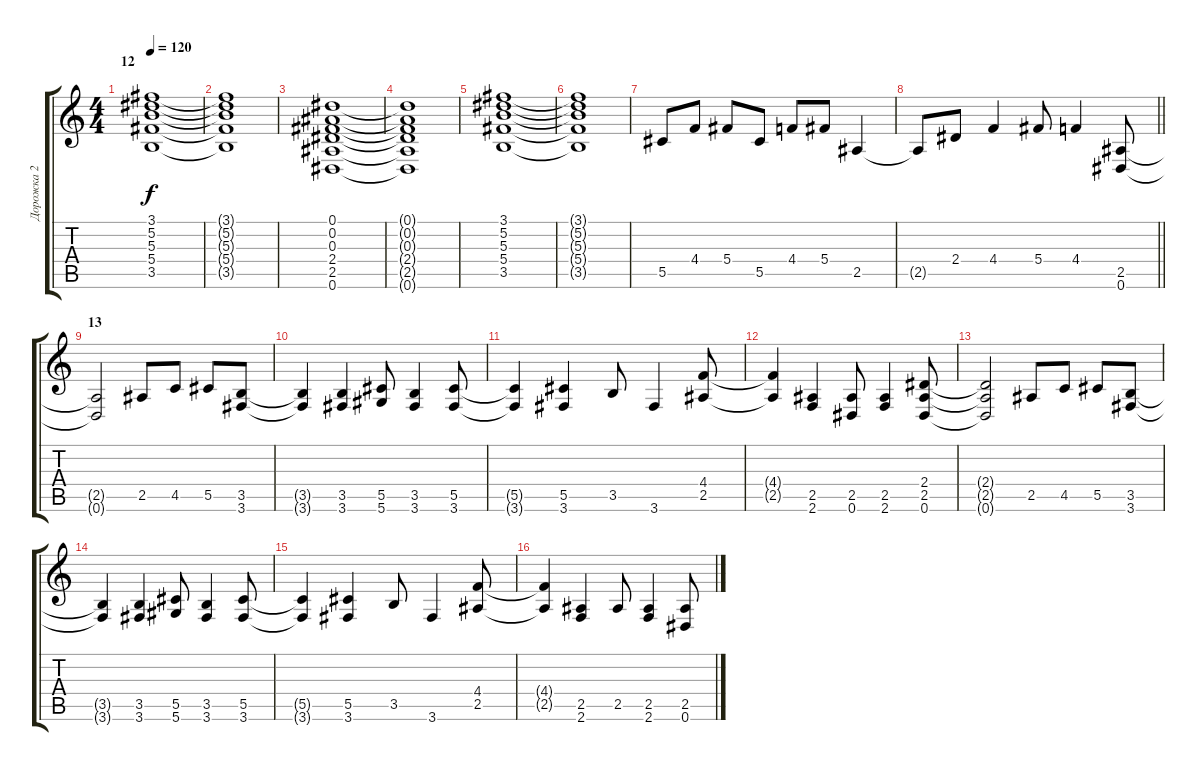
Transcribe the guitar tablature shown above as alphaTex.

\track ("Дорожка 2" "Дорожка 2") {instrument overdrivenguitar}
\staff {score tabs}
\tuning (Eb4 Bb3 Gb3 Db3 Ab2 Eb2) {hide}
\ts (4 4)
\section ("" "12")
\tempo 120
\clef g2
\ks c
(3.1 5.2 5.3 5.4 3.5).1{dy f volume 10 balance 16 instrument acousticguitarsteel} |
(3.1{t} 5.2{t} 5.3{t} 5.4{t} 3.5{t}).1 |
(0.1 0.2 0.3 2.4 2.5 0.6).1 |
(0.1{t} 0.2{t} 0.3{t} 2.4{t} 2.5{t} 0.6{t}).1 |
(3.1 5.2 5.3 5.4 3.5).1 |
(3.1{t} 5.2{t} 5.3{t} 5.4{t} 3.5{t}).1 |
5.5.8{instrument overdrivenguitar} 4.4.8 5.4.8 5.5.8 4.4.8 5.4.8 2.5.4 |
\barLineRight lightlight
2.5{t}.8 2.4.8 4.4.4 5.4.8 4.4.4 (2.5 0.6).8 |
\section ("" "13")
(2.5{t} 0.6{t}).2 2.5.8 4.5.8 5.5.8 (3.5 3.6).8 |
(3.5{t} 3.6{t}).4 (3.5 3.6).4 (5.5 5.6).8 (3.5 3.6).4 (5.5 3.6).8 |
(5.5{t} 3.6{t}).4 (5.5 3.6).4 3.5.8 3.6.4 (4.4 2.5).8 |
(4.4{t} 2.5{t}).4 (2.5 2.6).4 (2.5 0.6).8 (2.5 2.6).4 (2.4 2.5 0.6).8 |
(2.4{t} 2.5{t} 0.6{t}).2 2.5.8 4.5.8 5.5.8 (3.5 3.6).8 |
(3.5{t} 3.6{t}).4 (3.5 3.6).4 (5.5 5.6).8 (3.5 3.6).4 (5.5 3.6).8 |
(5.5{t} 3.6{t}).4 (5.5 3.6).4 3.5.8 3.6.4 (4.4 2.5).8 |
(4.4{t} 2.5{t}).4 (2.5 2.6).4 2.5.8 (2.5 2.6).4 (2.5 0.6).8
